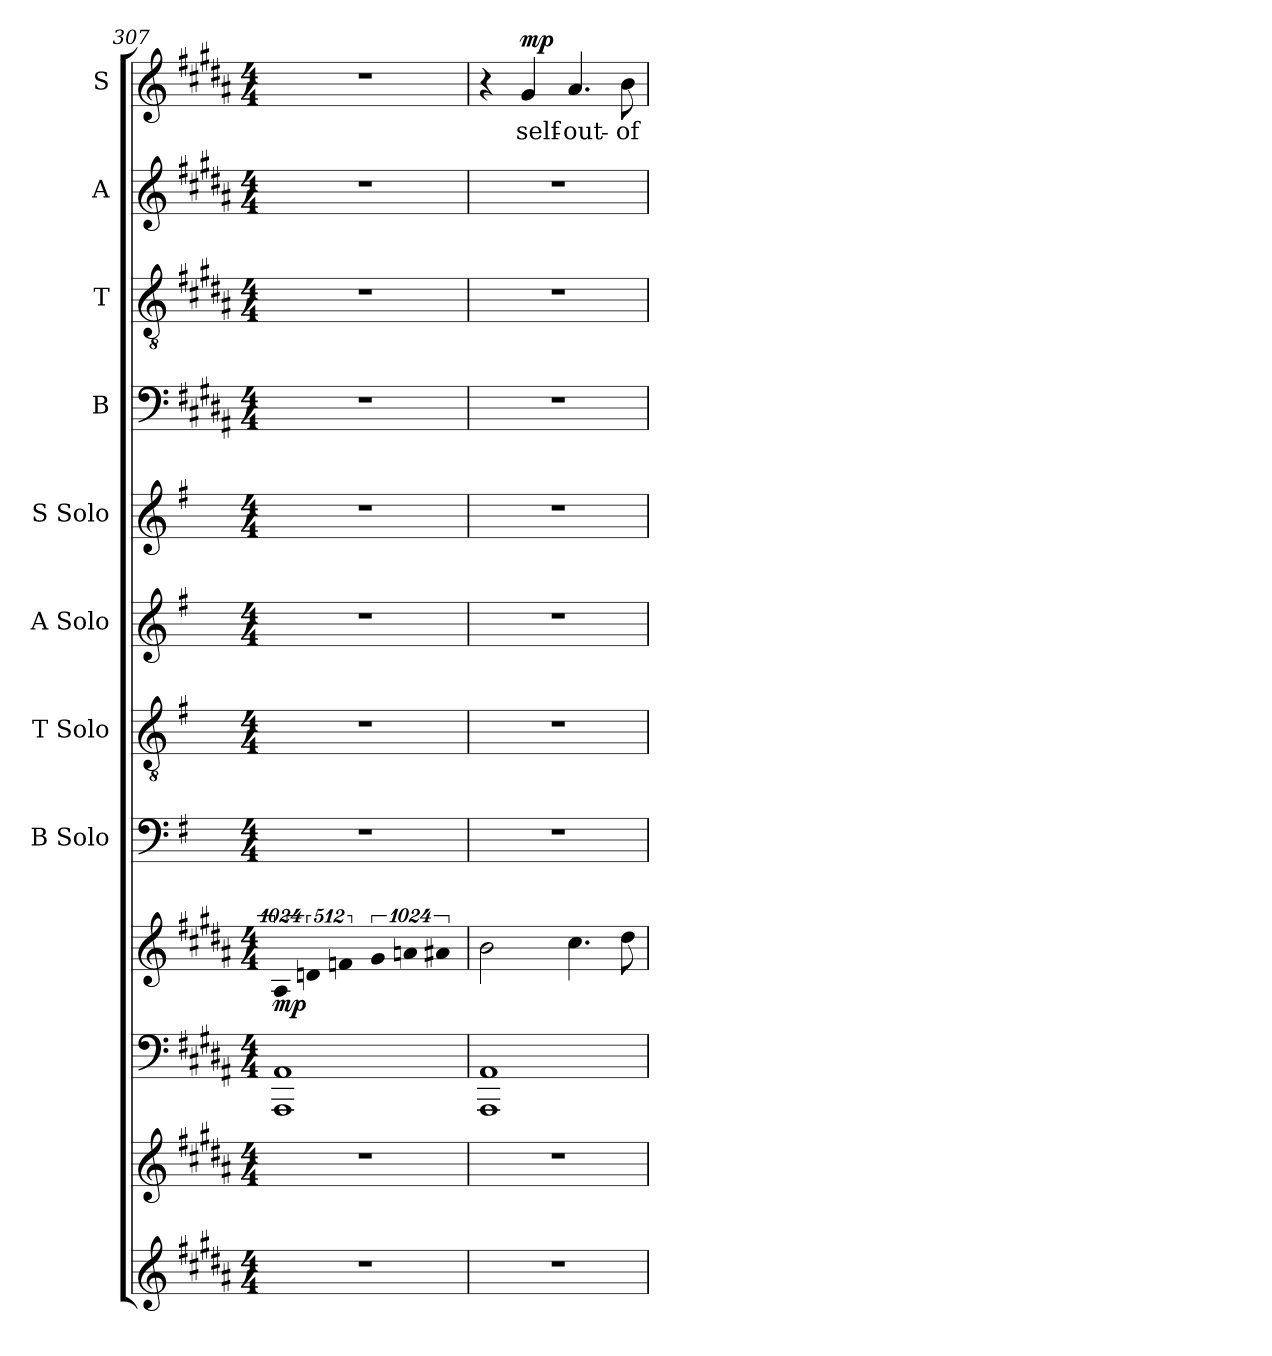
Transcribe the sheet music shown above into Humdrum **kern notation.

**kern	**kern	**kern	**kern	**dynam	**kern	**kern	**kern	**kern	**kern	**kern	**kern	**kern	**text	**dynam
*part12	*part11	*part10	*part9	*part9	*part8	*part7	*part6	*part5	*part4	*part3	*part2	*part1	*part1	*part1
*staff12	*staff11	*staff10	*staff9	*staff9	*staff8	*staff7	*staff6	*staff5	*staff4	*staff3	*staff2	*staff1	*staff1	*staff1
*	*	*	*	*	*I"B Solo	*I"T Solo	*I"A Solo	*I"S Solo	*I"B	*I"T	*I"A	*I"S	*	*
*clefG2	*clefG2	*clefF4	*clefG2	*	*clefF4	*clefGv2	*clefG2	*clefG2	*clefF4	*clefGv2	*clefG2	*clefG2	*	*
*k[f#c#g#d#a#]	*k[f#c#g#d#a#]	*k[f#c#g#d#a#]	*k[f#c#g#d#a#]	*	*k[f#]	*k[f#]	*k[f#]	*k[f#]	*k[f#c#g#d#a#]	*k[f#c#g#d#a#]	*k[f#c#g#d#a#]	*k[f#c#g#d#a#]	*	*
*B:	*B:	*B:	*B:	*	*G:	*G:	*G:	*G:	*B:	*B:	*B:	*B:	*	*
*M4/4	*M4/4	*M4/4	*M4/4	*	*M4/4	*M4/4	*M4/4	*M4/4	*M4/4	*M4/4	*M4/4	*M4/4	*	*
=307	=307	=307	=307	=307	=307	=307	=307	=307	=307	=307	=307	=307	=307	=307
!	!	!	!LO:N:vis=4	!LO:DY:b	!	!	!	!	!	!	!	!	!	!
1r	1r	1AAA# 1AA#	4096%683A#/	mp	1r	1r	1r	1r	1r	1r	1r	1r	.	.
!	!	!	!LO:N:vis=4	!	!	!	!	!	!	!	!	!	!	!
.	.	.	2048%341dn/	.	.	.	.	.	.	.	.	.	.	.
!	!	!	!LO:N:vis=4	!	!	!	!	!	!	!	!	!	!	!
.	.	.	4096%683fn/	.	.	.	.	.	.	.	.	.	.	.
!	!	!	!LO:N:vis=4	!	!	!	!	!	!	!	!	!	!	!
.	.	.	4096%683g#/	.	.	.	.	.	.	.	.	.	.	.
!	!	!	!LO:N:vis=4	!	!	!	!	!	!	!	!	!	!	!
.	.	.	2048%341an/	.	.	.	.	.	.	.	.	.	.	.
!	!	!	!LO:N:vis=4	!	!	!	!	!	!	!	!	!	!	!
.	.	.	4096%683a#X/	.	.	.	.	.	.	.	.	.	.	.
=308	=308	=308	=308	=308	=308	=308	=308	=308	=308	=308	=308	=308	=308	=308
1r	1r	1AAA# 1AA#	2b\	.	1r	1r	1r	1r	1r	1r	1r	4r	.	.
!	!	!	!	!	!	!	!	!	!	!	!	!	!LO:LY:b	!LO:DY:a
.	.	.	.	.	.	.	.	.	.	.	.	4g#/	self-	mp
!	!	!	!	!	!	!	!	!	!	!	!	!	!LO:LY:b	!
.	.	.	4.cc#\	.	.	.	.	.	.	.	.	4.a#/	-out-	.
!	!	!	!	!	!	!	!	!	!	!	!	!	!LO:LY:b	!
.	.	.	8dd#\	.	.	.	.	.	.	.	.	8b\	-of-	.
=	=	=	=	=	=	=	=	=	=	=	=	=	=	=
*-	*-	*-	*-	*-	*-	*-	*-	*-	*-	*-	*-	*-	*-	*-
